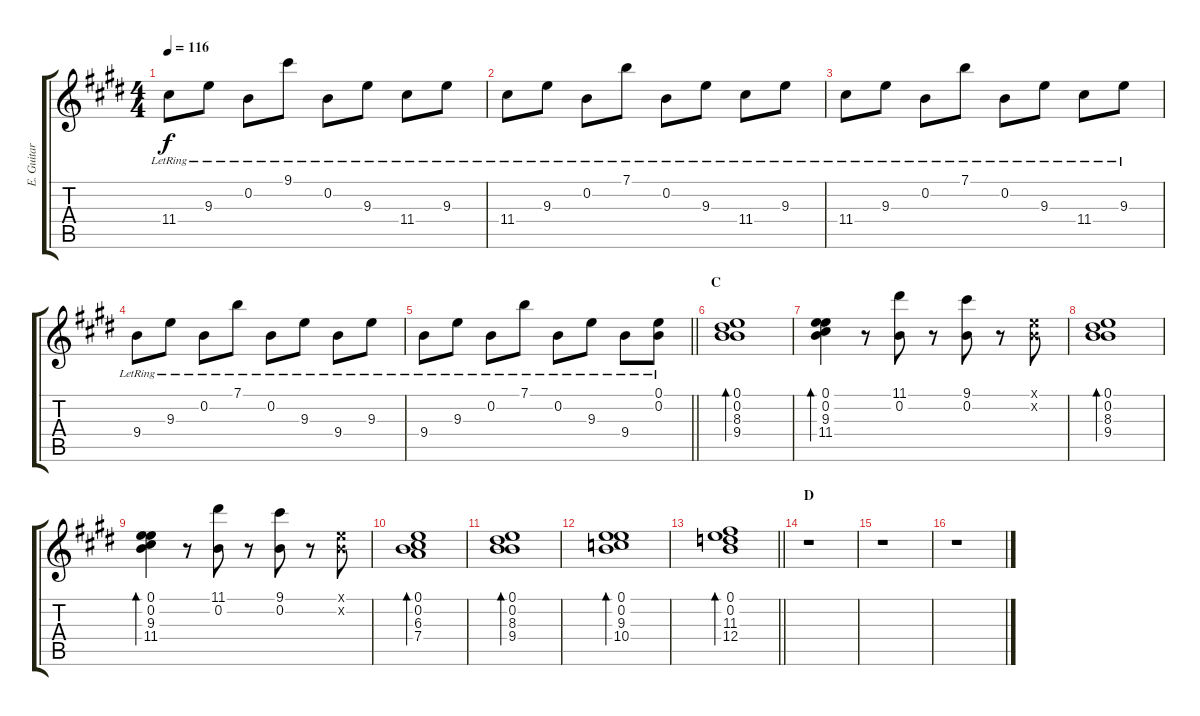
\track ("E. Guitar IV" "E. Guitar ") {instrument electricguitarclean}
\staff {score tabs}
\tuning (E4 B3 G3 D3 A2 E2) {hide}
\ts (4 4)
\tempo 116
\clef g2
\ks e
11.4{lr}.8{dy f} 9.3{lr}.8 0.2{lr}.8 9.1{lr}.8 0.2{lr}.8 9.3{lr}.8 11.4{lr}.8 9.3{lr}.8 |
11.4{lr}.8 9.3{lr}.8 0.2{lr}.8 7.1{lr}.8 0.2{lr}.8 9.3{lr}.8 11.4{lr}.8 9.3{lr}.8 |
11.4{lr}.8 9.3{lr}.8 0.2{lr}.8 7.1{lr}.8 0.2{lr}.8 9.3{lr}.8 11.4{lr}.8 9.3{lr}.8 |
9.4{lr}.8 9.3{lr}.8 0.2{lr}.8 7.1{lr}.8 0.2{lr}.8 9.3{lr}.8 9.4{lr}.8 9.3{lr}.8 |
\barLineRight lightlight
9.4{lr}.8 9.3{lr}.8 0.2{lr}.8 7.1{lr}.8 0.2{lr}.8 9.3{lr}.8 9.4{lr}.8 (0.1{lr} 0.2{lr}).8 |
\section ("" "C")
(0.1 0.2 8.3 9.4).1{bd 240} |
(0.1 0.2 9.3 11.4).4{bd 240} r.8 (11.1 0.2).8 r.8 (9.1 0.2).8 r.8 (0.1{x} 0.2{x}).8 |
(0.1 0.2 8.3 9.4).1{bd 240} |
(0.1 0.2 9.3 11.4).4{bd 240} r.8 (11.1 0.2).8 r.8 (9.1 0.2).8 r.8 (0.1{x} 0.2{x}).8 |
(0.1 0.2 6.3 7.4).1{bd 240} |
(0.1 0.2 8.3 9.4).1{bd 240} |
(0.1 0.2 9.3 10.4).1{bd 240} |
\barLineRight lightlight
(0.1 0.2 11.3 12.4).1{bd 240} |
\section ("" "D")
r.1 |
r.1 |
r.1
